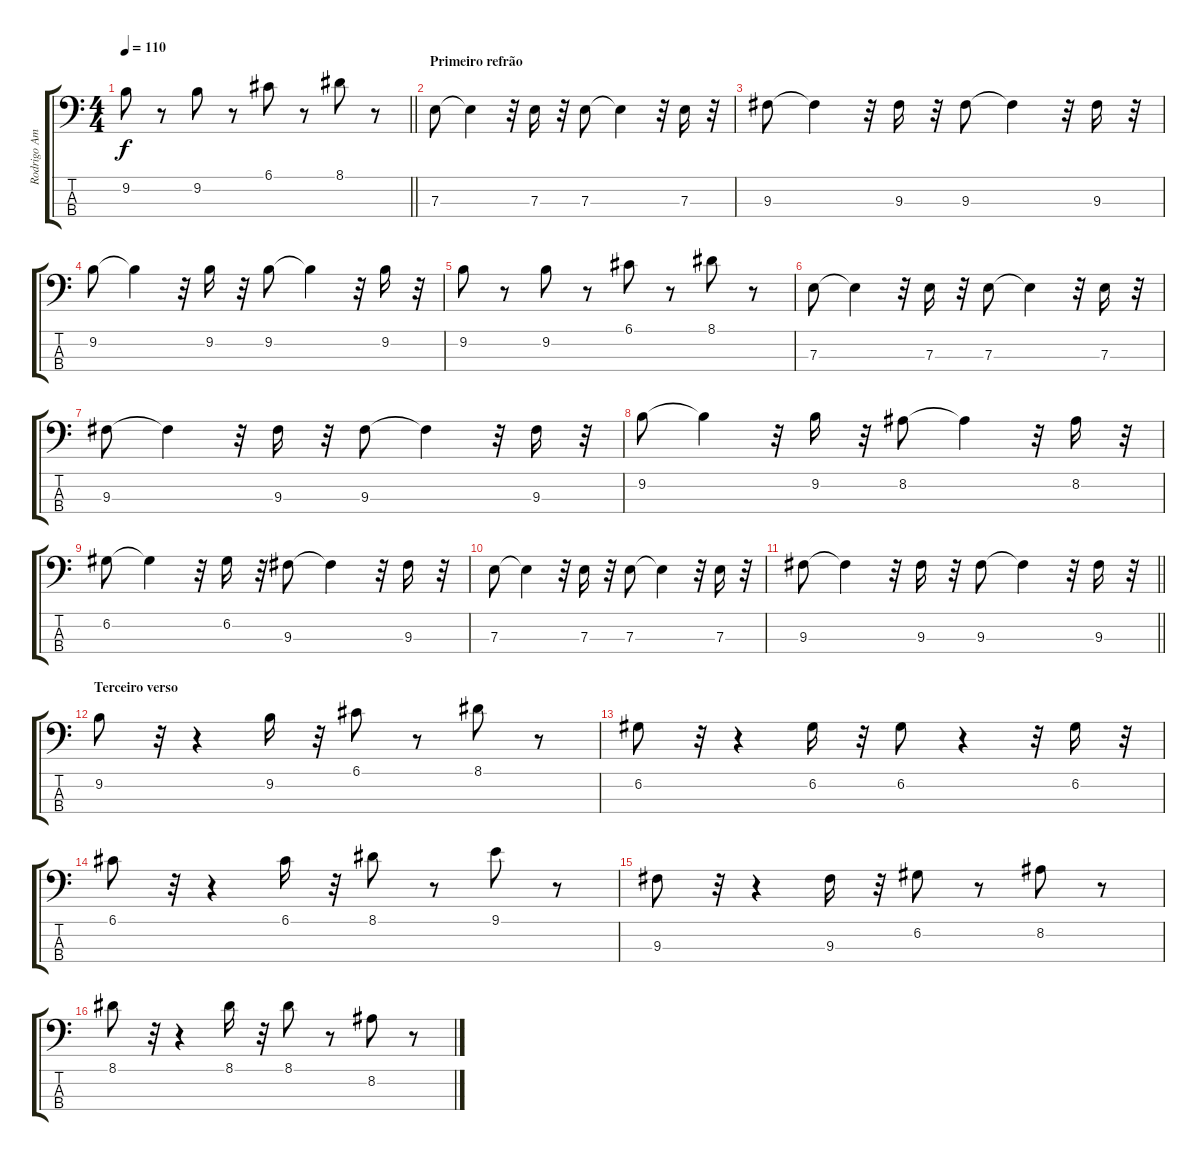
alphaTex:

\track ("Rodrigo Amarante" "Rodrigo Am") {instrument electricbasspick}
\staff {score tabs}
\tuning (G2 D2 A1 E1) {hide}
\ts (4 4)
\tempo 110
\clef f4
\barLineRight lightlight
\ks c
9.2.8{dy f} r.8 9.2.8 r.8 6.1.8 r.8 8.1.8 r.8 |
\section ("" "Primeiro refrão")
7.3.8 7.3{t}.4 r.32 7.3.16 r.32 7.3.8 7.3{t}.4 r.32 7.3.16 r.32 |
9.3.8 9.3{t}.4 r.32 9.3.16 r.32 9.3.8 9.3{t}.4 r.32 9.3.16 r.32 |
9.2.8 9.2{t}.4 r.32 9.2.16 r.32 9.2.8 9.2{t}.4 r.32 9.2.16 r.32 |
9.2.8 r.8 9.2.8 r.8 6.1.8 r.8 8.1.8 r.8 |
7.3.8 7.3{t}.4 r.32 7.3.16 r.32 7.3.8 7.3{t}.4 r.32 7.3.16 r.32 |
9.3.8 9.3{t}.4 r.32 9.3.16 r.32 9.3.8 9.3{t}.4 r.32 9.3.16 r.32 |
9.2.8 9.2{t}.4 r.32 9.2.16 r.32 8.2.8 8.2{t}.4 r.32 8.2.16 r.32 |
6.2.8 6.2{t}.4 r.32 6.2.16 r.32 9.3.8 9.3{t}.4 r.32 9.3.16 r.32 |
7.3.8 7.3{t}.4 r.32 7.3.16 r.32 7.3.8 7.3{t}.4 r.32 7.3.16 r.32 |
\barLineRight lightlight
9.3.8 9.3{t}.4 r.32 9.3.16 r.32 9.3.8 9.3{t}.4 r.32 9.3.16 r.32 |
\section ("" "Terceiro verso")
9.2.8 r.32 r.4 9.2.16 r.32 6.1.8 r.8 8.1.8 r.8 |
6.2.8 r.32 r.4 6.2.16 r.32 6.2.8 r.4 r.32 6.2.16 r.32 |
6.1.8 r.32 r.4 6.1.16 r.32 8.1.8 r.8 9.1.8 r.8 |
9.3.8 r.32 r.4 9.3.16 r.32 6.2.8 r.8 8.2.8 r.8 |
8.1.8 r.32 r.4 8.1.16 r.32 8.1.8 r.8 8.2.8 r.8
